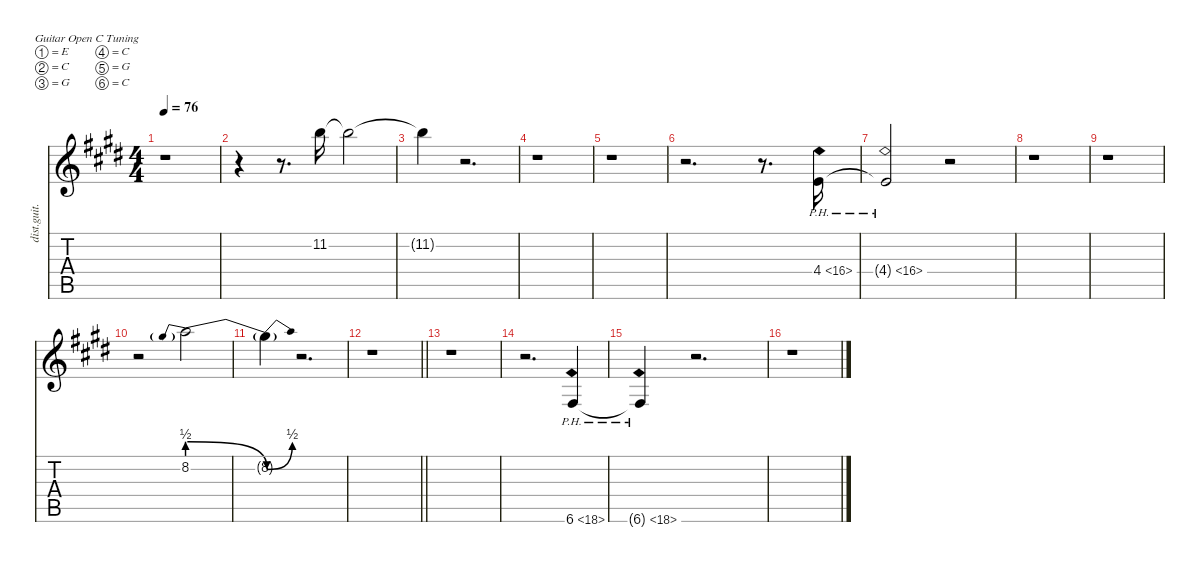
\defaultSystemsLayout 4
\hideDynamics
\bracketExtendMode nobrackets
\otherSystemsTrackNameOrientation horizontal
\track ("Guitar 2" "dist.guit.") {defaultSystemsLayout 8 instrument distortionguitar}
\staff {score tabs}
\tuning (E4 C4 G3 C3 G2 C2)
\ts (4 4)
\tempo 76
\clef g2
\ks e
r.1{dy f beam Down} |
r.4{beam Down} r.8{d beam Down} 11.2{acc forcenatural}.16{beam Down} 11.2{t acc forcenatural}.2{beam Down} |
11.2{t acc forcenatural}.4{beam Down} r.2{d beam Down} |
r.1{beam Down} |
r.1{beam Down} |
r.2{d beam Down} r.8{d beam Down} 4.4{ph 12 acc forcenatural}.16{beam Up} |
4.4{ph 12 t acc forcenatural}.2{beam Up} r.2{beam Up} |
r.1{beam Down} |
r.1{beam Down} |
r.2{beam Down} 8.2{be (prebendrelease 0 2 60 0)}.2{beam Down} |
8.2{be (bend 0 0 60 2) t acc #}.4{beam Down} r.2{d beam Down} |
\barLineRight lightlight
r.1{beam Down} |
r.1{beam Down} |
r.2{d beam Down} 6.6{ph 12 acc #}.4{beam Up} |
6.6{ph 12 t acc #}.4{beam Up} r.2{d beam Up} |
r.1{beam Down}
